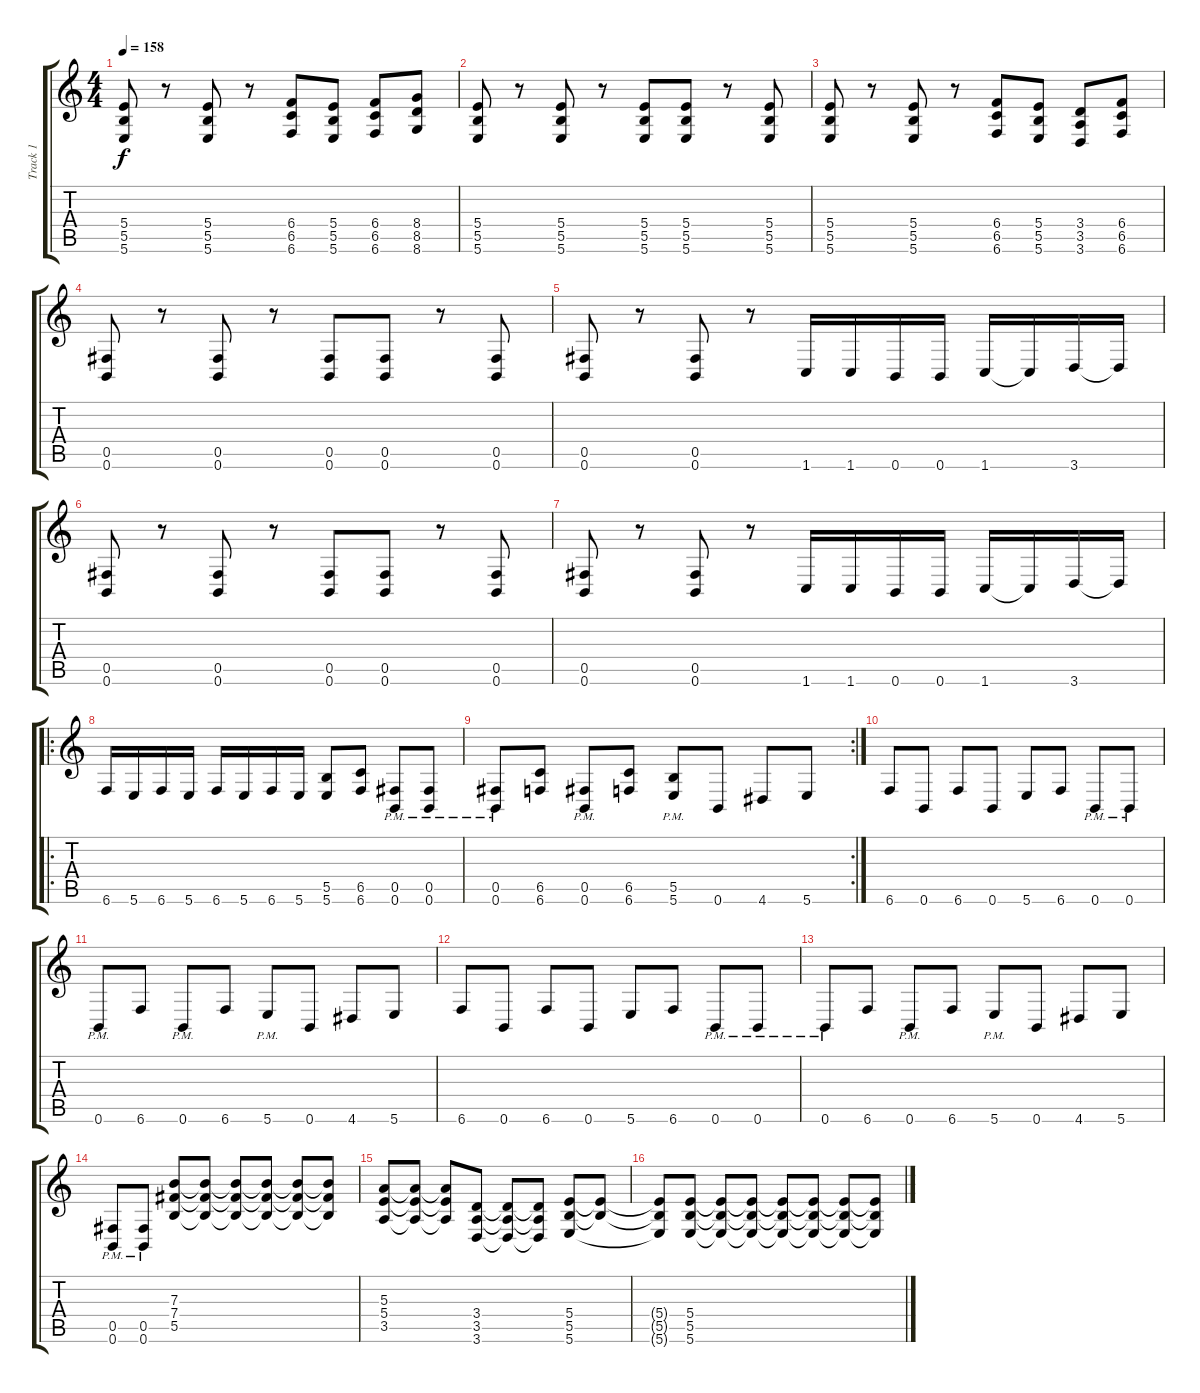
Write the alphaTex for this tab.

\track ("Track 1" "Track 1") {instrument distortionguitar}
\staff {score tabs}
\tuning (Db4 Ab3 E3 B2 Gb2 B1) {hide}
\ts (4 4)
\tempo 158
\clef g2
\ks c
(5.4 5.5 5.6).8{dy f} r.8 (5.4 5.5 5.6).8 r.8 (6.4 6.5 6.6).8 (5.4 5.5 5.6).8 (6.4 6.5 6.6).8 (8.4 8.5 8.6).8 |
(5.4 5.5 5.6).8 r.8 (5.4 5.5 5.6).8 r.8 (5.4 5.5 5.6).8 (5.4 5.5 5.6).8 r.8 (5.4 5.5 5.6).8 |
(5.4 5.5 5.6).8 r.8 (5.4 5.5 5.6).8 r.8 (6.4 6.5 6.6).8 (5.4 5.5 5.6).8 (3.4 3.5 3.6).8 (6.4 6.5 6.6).8 |
(0.5 0.6).8 r.8 (0.5 0.6).8 r.8 (0.5 0.6).8 (0.5 0.6).8 r.8 (0.5 0.6).8 |
(0.5 0.6).8 r.8 (0.5 0.6).8 r.8 1.6.16 1.6.16 0.6.16 0.6.16 1.6.16 1.6{t}.16 3.6.16 3.6{t}.16 |
(0.5 0.6).8 r.8 (0.5 0.6).8 r.8 (0.5 0.6).8 (0.5 0.6).8 r.8 (0.5 0.6).8 |
(0.5 0.6).8 r.8 (0.5 0.6).8 r.8 1.6.16 1.6.16 0.6.16 0.6.16 1.6.16 1.6{t}.16 3.6.16 3.6{t}.16 |
\ro
6.6.16 5.6.16 6.6.16 5.6.16 6.6.16 5.6.16 6.6.16 5.6.16 (5.5 5.6).8 (6.5 6.6).8 (0.5{pm} 0.6{pm}).8 (0.5{pm} 0.6{pm}).8 |
\rc 2
(0.5{pm} 0.6{pm}).8 (6.5 6.6).8 (0.5{pm} 0.6{pm}).8 (6.5 6.6).8 (5.5 5.6{pm}).8 0.6.8 4.6.8 5.6.8 |
6.6.8 0.6.8 6.6.8 0.6.8 5.6.8 6.6.8 0.6{pm}.8 0.6{pm}.8 |
0.6{pm}.8 6.6.8 0.6{pm}.8 6.6.8 5.6{pm}.8 0.6.8 4.6.8 5.6.8 |
6.6.8 0.6.8 6.6.8 0.6.8 5.6.8 6.6.8 0.6{pm}.8 0.6{pm}.8 |
0.6{pm}.8 6.6.8 0.6{pm}.8 6.6.8 5.6{pm}.8 0.6.8 4.6.8 5.6.8 |
(0.5{pm} 0.6{pm}).8 (0.5{pm} 0.6{pm}).8 (7.3 7.4 5.5).8 (7.3{t} 7.4{t} 5.5{t}).8 (7.3{t} 7.4{t} 5.5{t}).8 (7.3{t} 7.4{t} 5.5{t}).8 (7.3{t} 7.4{t} 5.5{t}).8 (7.3{t} 7.4{t} 5.5{t}).8 |
(5.3 5.4 3.5).8 (5.3{t} 5.4{t} 3.5{t}).8 (5.3{t} 5.4{t} 3.5{t}).8 (3.4 3.5 3.6).8 (3.4{t} 3.5{t} 3.6{t}).8 (3.4{t} 3.5{t} 3.6{t}).8 (5.4 5.5 5.6).8 (5.4{t} 5.5{t}).8 |
(5.4{t} 5.5{t} 5.6{t}).8 (5.4 5.5 5.6).8 (5.4{t} 5.5{t} 5.6{t}).8 (5.4{t} 5.5{t} 5.6{t}).8 (5.4{t} 5.5{t} 5.6{t}).8 (5.4{t} 5.5{t} 5.6{t}).8 (5.4{t} 5.5{t} 5.6{t}).8 (5.4{t} 5.5{t} 5.6{t}).8
